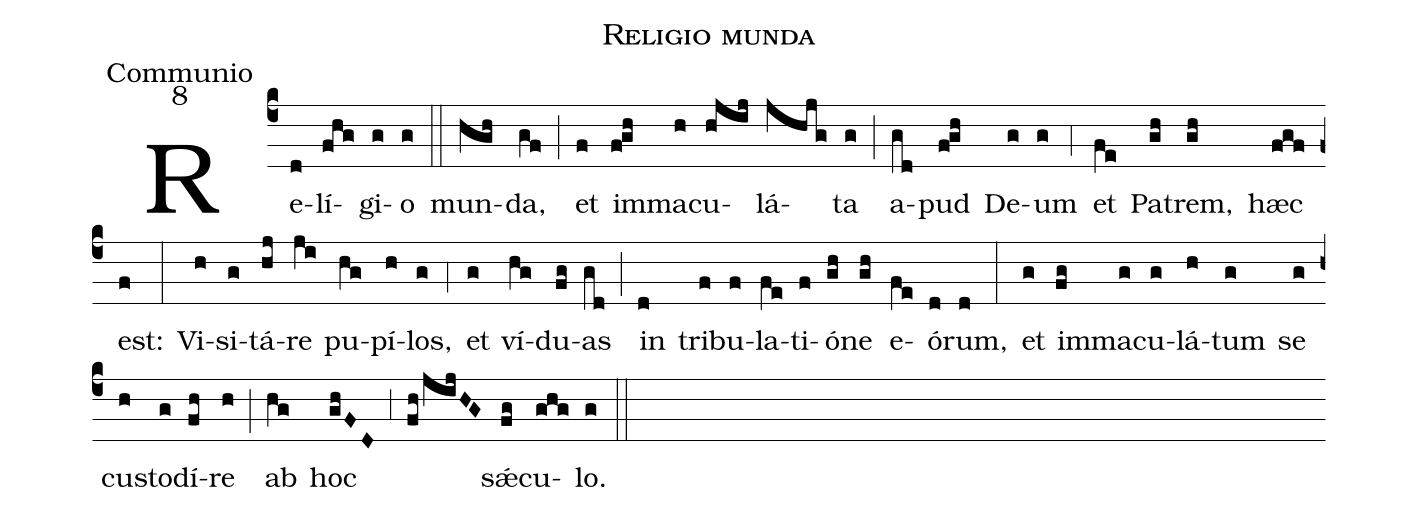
name:Religio munda;
office-part:Communio;
mode:8;
%%
(c4) Re(d)lí(fhg)gi(g)o(g) (::)
mun(hgh)da,(gf) (;) et(f) im(f!gh)ma(h)cu(hjij)lá(jhjg)ta(g) (;) a(gd)pud(f!gh) De(g)um(g) (,4) et(fe) Pa(gh)trem,(gh) hæc(fgf) est:(f) (:)
Vi(h)si(g)tá(hj)re(ji) pu(hg)pí(h)los,(g) (,4) et(g) ví(hg)du(fg)as(gd) (;) in(d) tri(f)bu(f)la(fe)ti(f)ó(gh)ne(gh) e(fe)ó(d)rum,(d) (:)
et(g) im(fg)ma(g)cu(g)lá(h)tum(g) se(g) cu(h)sto(g)dí(fh)re(h) (;) ab(hg) hoc(ghFD) (,3) (fh/jijHG) s{<sp>'ae</sp>}(fg)cu(ghg)lo.(g) (::)
